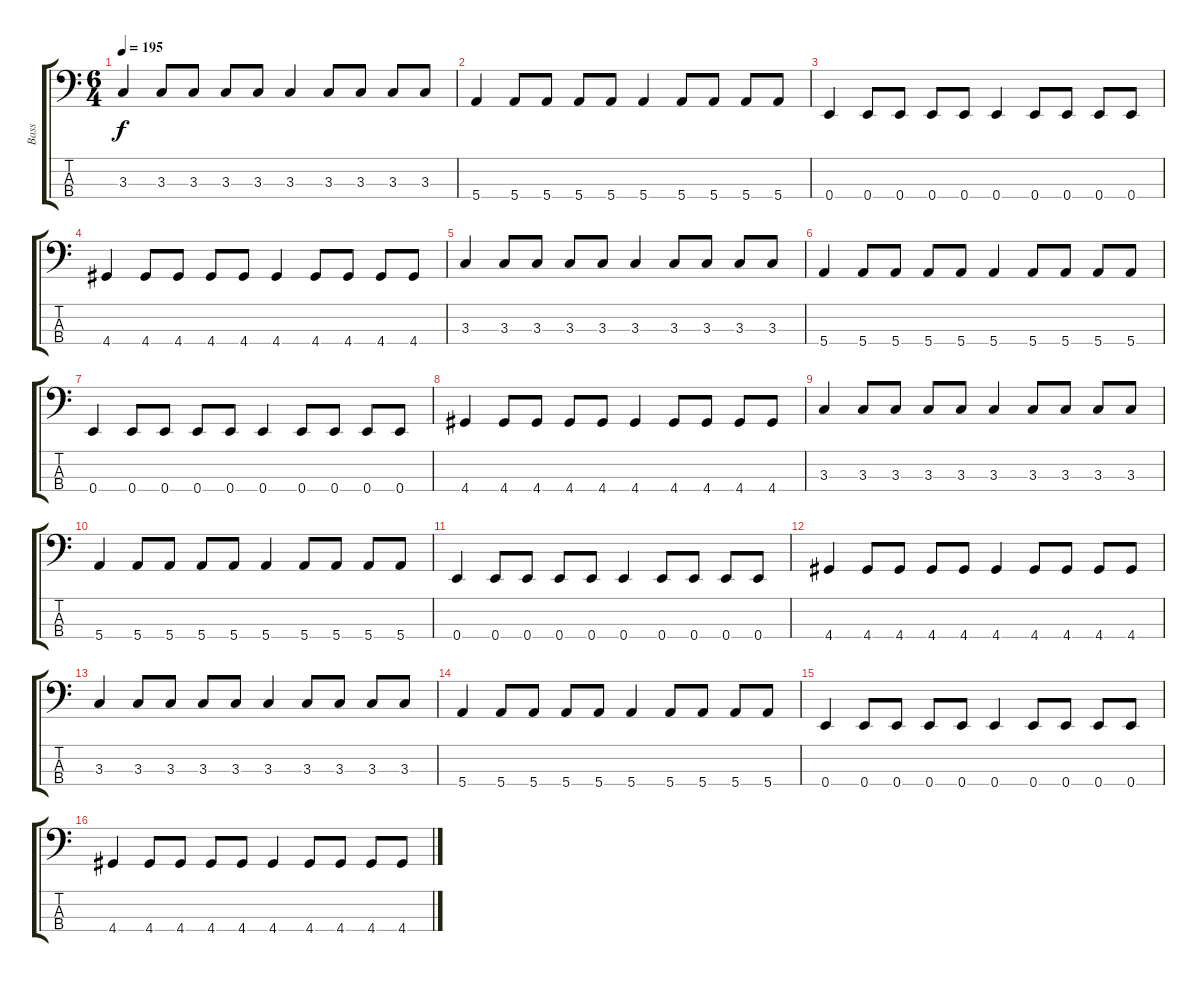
\track ("Bass" "Bass") {instrument electricbassfinger}
\staff {score tabs}
\tuning (G2 D2 A1 E1) {hide}
\ts (6 4)
\tempo 195
\clef f4
\ks c
3.3.4{dy f} 3.3.8 3.3.8 3.3.8 3.3.8 3.3.4 3.3.8 3.3.8 3.3.8 3.3.8 |
5.4.4 5.4.8 5.4.8 5.4.8 5.4.8 5.4.4 5.4.8 5.4.8 5.4.8 5.4.8 |
0.4.4 0.4.8 0.4.8 0.4.8 0.4.8 0.4.4 0.4.8 0.4.8 0.4.8 0.4.8 |
4.4.4 4.4.8 4.4.8 4.4.8 4.4.8 4.4.4 4.4.8 4.4.8 4.4.8 4.4.8 |
3.3.4 3.3.8 3.3.8 3.3.8 3.3.8 3.3.4 3.3.8 3.3.8 3.3.8 3.3.8 |
5.4.4 5.4.8 5.4.8 5.4.8 5.4.8 5.4.4 5.4.8 5.4.8 5.4.8 5.4.8 |
0.4.4 0.4.8 0.4.8 0.4.8 0.4.8 0.4.4 0.4.8 0.4.8 0.4.8 0.4.8 |
4.4.4 4.4.8 4.4.8 4.4.8 4.4.8 4.4.4 4.4.8 4.4.8 4.4.8 4.4.8 |
3.3.4 3.3.8 3.3.8 3.3.8 3.3.8 3.3.4 3.3.8 3.3.8 3.3.8 3.3.8 |
5.4.4 5.4.8 5.4.8 5.4.8 5.4.8 5.4.4 5.4.8 5.4.8 5.4.8 5.4.8 |
0.4.4 0.4.8 0.4.8 0.4.8 0.4.8 0.4.4 0.4.8 0.4.8 0.4.8 0.4.8 |
4.4.4 4.4.8 4.4.8 4.4.8 4.4.8 4.4.4 4.4.8 4.4.8 4.4.8 4.4.8 |
3.3.4 3.3.8 3.3.8 3.3.8 3.3.8 3.3.4 3.3.8 3.3.8 3.3.8 3.3.8 |
5.4.4 5.4.8 5.4.8 5.4.8 5.4.8 5.4.4 5.4.8 5.4.8 5.4.8 5.4.8 |
0.4.4 0.4.8 0.4.8 0.4.8 0.4.8 0.4.4 0.4.8 0.4.8 0.4.8 0.4.8 |
4.4.4 4.4.8 4.4.8 4.4.8 4.4.8 4.4.4 4.4.8 4.4.8 4.4.8 4.4.8
